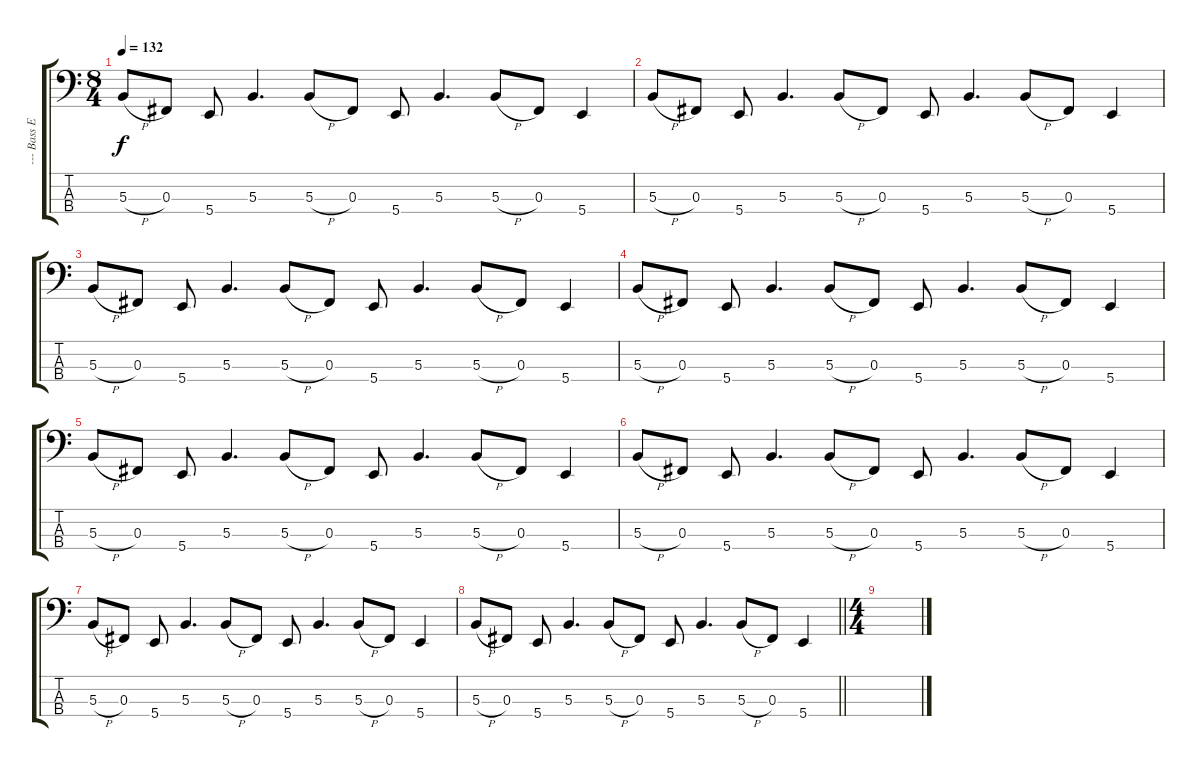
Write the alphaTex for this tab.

\track ("--- Bass Effects" "--- Bass E") {instrument slapbass1}
\staff {score tabs}
\tuning (E2 B1 Gb1 B0) {hide}
\ts (8 4)
\tempo 132
\clef f4
\ks c
5.3{h}.8{dy f} 0.3.8 5.4.8 5.3.4{d} 5.3{h}.8 0.3.8 5.4.8 5.3.4{d} 5.3{h}.8 0.3.8 5.4.4 |
5.3{h}.8 0.3.8 5.4.8 5.3.4{d} 5.3{h}.8 0.3.8 5.4.8 5.3.4{d} 5.3{h}.8 0.3.8 5.4.4 |
5.3{h}.8 0.3.8 5.4.8 5.3.4{d} 5.3{h}.8 0.3.8 5.4.8 5.3.4{d} 5.3{h}.8 0.3.8 5.4.4 |
5.3{h}.8 0.3.8 5.4.8 5.3.4{d} 5.3{h}.8 0.3.8 5.4.8 5.3.4{d} 5.3{h}.8 0.3.8 5.4.4 |
5.3{h}.8 0.3.8 5.4.8 5.3.4{d} 5.3{h}.8 0.3.8 5.4.8 5.3.4{d} 5.3{h}.8 0.3.8 5.4.4 |
5.3{h}.8 0.3.8 5.4.8 5.3.4{d} 5.3{h}.8 0.3.8 5.4.8 5.3.4{d} 5.3{h}.8 0.3.8 5.4.4 |
5.3{h}.8 0.3.8 5.4.8 5.3.4{d} 5.3{h}.8 0.3.8 5.4.8 5.3.4{d} 5.3{h}.8 0.3.8 5.4.4 |
\barLineRight lightlight
5.3{h}.8 0.3.8 5.4.8 5.3.4{d} 5.3{h}.8 0.3.8 5.4.8 5.3.4{d} 5.3{h}.8 0.3.8 5.4.4 |
\ts (4 4)
